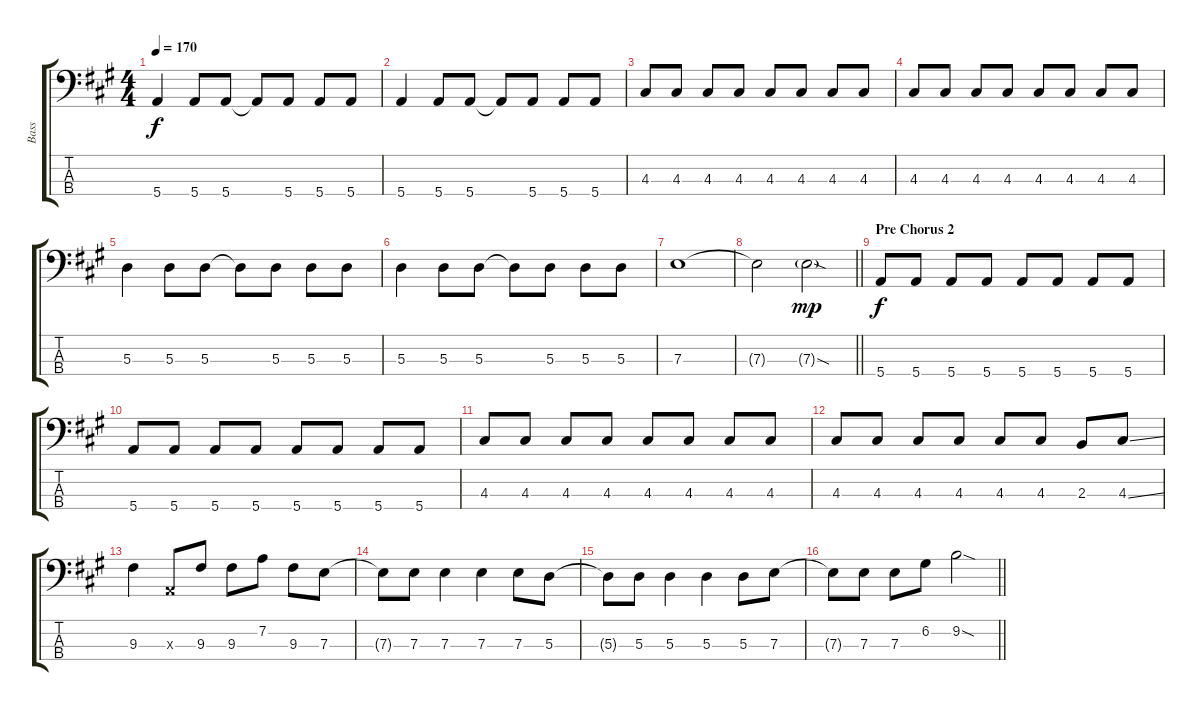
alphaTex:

\track ("Bass" "Bass") {instrument electricbasspick}
\staff {score tabs}
\tuning (G2 D2 A1 E1) {hide}
\ts (4 4)
\tempo 170
\clef f4
\ks a
5.4.4{dy f} 5.4.8 5.4.8 5.4{t}.8 5.4.8 5.4.8 5.4.8 |
5.4.4 5.4.8 5.4.8 5.4{t}.8 5.4.8 5.4.8 5.4.8 |
4.3.8 4.3.8 4.3.8 4.3.8 4.3.8 4.3.8 4.3.8 4.3.8 |
4.3.8 4.3.8 4.3.8 4.3.8 4.3.8 4.3.8 4.3.8 4.3.8 |
5.3.4 5.3.8 5.3.8 5.3{t}.8 5.3.8 5.3.8 5.3.8 |
5.3.4 5.3.8 5.3.8 5.3{t}.8 5.3.8 5.3.8 5.3.8 |
7.3.1 |
\barLineRight lightlight
7.3{t}.2 7.3{sod g}.2{dy mp} |
\section ("" "Pre Chorus 2")
5.4.8{dy f} 5.4.8 5.4.8 5.4.8 5.4.8 5.4.8 5.4.8 5.4.8 |
5.4.8 5.4.8 5.4.8 5.4.8 5.4.8 5.4.8 5.4.8 5.4.8 |
4.3.8 4.3.8 4.3.8 4.3.8 4.3.8 4.3.8 4.3.8 4.3.8 |
4.3.8 4.3.8 4.3.8 4.3.8 4.3.8 4.3.8 2.3.8 4.3{ss}.8 |
9.3.4 0.3{x}.8 9.3.8 9.3.8 7.2.8 9.3.8 7.3.8 |
7.3{t}.8 7.3.8 7.3.4 7.3.4 7.3.8 5.3.8 |
5.3{t}.8 5.3.8 5.3.4 5.3.4 5.3.8 7.3.8 |
\barLineRight lightlight
7.3{t}.8 7.3.8 7.3.8 6.2.8 9.2{sod}.2
